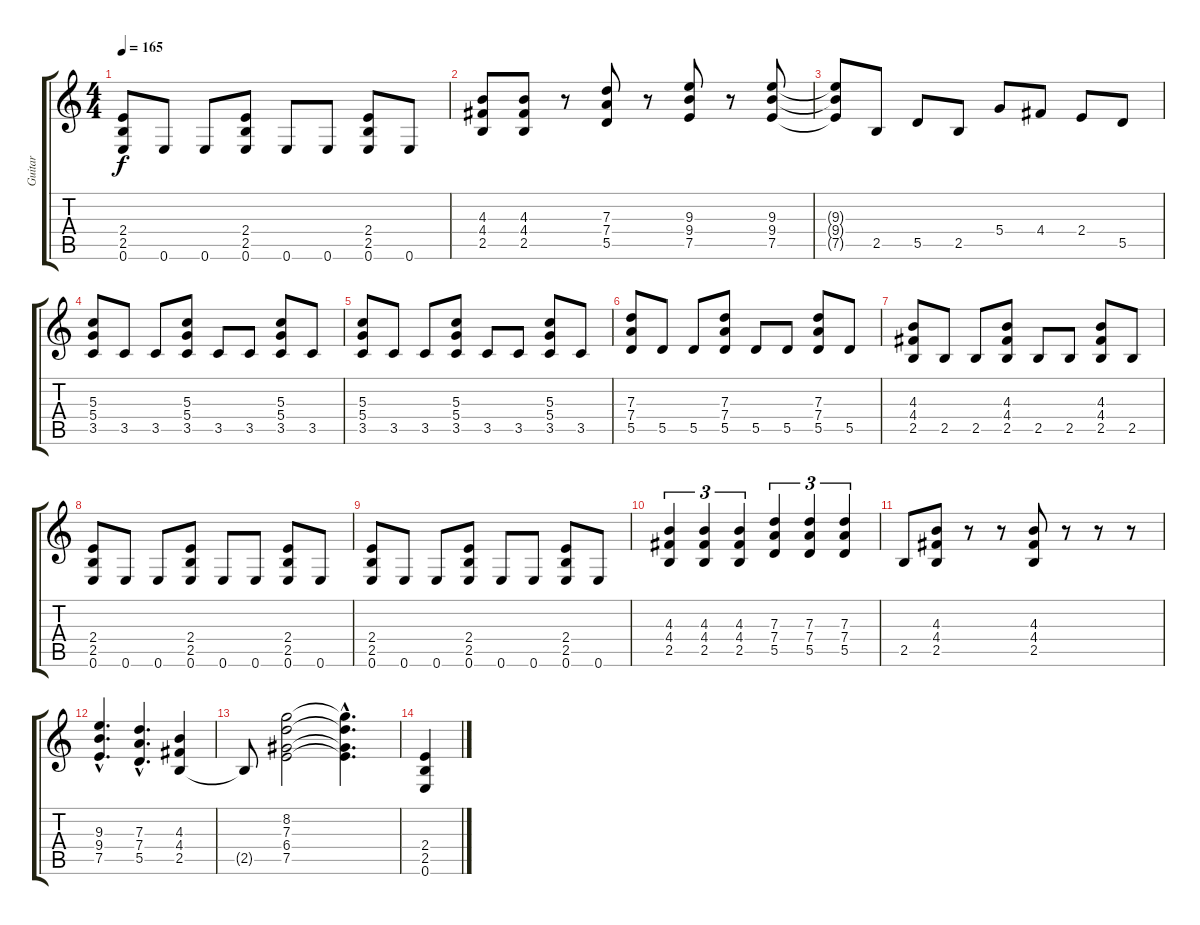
\track ("Guitar" "Guitar") {instrument distortionguitar}
\staff {score tabs}
\tuning (E4 B3 G3 D3 A2 E2) {hide}
\ts (4 4)
\tempo 165
\clef g2
\ks c
(2.4 2.5 0.6).8{dy f} 0.6.8 0.6.8 (2.4 2.5 0.6).8 0.6.8 0.6.8 (2.4 2.5 0.6).8 0.6.8 |
(4.3 4.4 2.5).8 (4.3 4.4 2.5).8 r.8 (7.3 7.4 5.5).8 r.8 (9.3 9.4 7.5).8 r.8 (9.3 9.4 7.5).8 |
(9.3{t} 9.4{t} 7.5{t}).8 2.5.8 5.5.8 2.5.8 5.4.8 4.4.8 2.4.8 5.5.8 |
(5.3 5.4 3.5).8 3.5.8 3.5.8 (5.3 5.4 3.5).8 3.5.8 3.5.8 (5.3 5.4 3.5).8 3.5.8 |
(5.3 5.4 3.5).8 3.5.8 3.5.8 (5.3 5.4 3.5).8 3.5.8 3.5.8 (5.3 5.4 3.5).8 3.5.8 |
(7.3 7.4 5.5).8 5.5.8 5.5.8 (7.3 7.4 5.5).8 5.5.8 5.5.8 (7.3 7.4 5.5).8 5.5.8 |
(4.3 4.4 2.5).8 2.5.8 2.5.8 (4.3 4.4 2.5).8 2.5.8 2.5.8 (4.3 4.4 2.5).8 2.5.8 |
(2.4 2.5 0.6).8 0.6.8 0.6.8 (2.4 2.5 0.6).8 0.6.8 0.6.8 (2.4 2.5 0.6).8 0.6.8 |
(2.4 2.5 0.6).8 0.6.8 0.6.8 (2.4 2.5 0.6).8 0.6.8 0.6.8 (2.4 2.5 0.6).8 0.6.8 |
(4.3 4.4 2.5).4{tu (3 2)} (4.3 4.4 2.5).4{tu (3 2)} (4.3 4.4 2.5).4{tu (3 2)} (7.3 7.4 5.5).4{tu (3 2)} (7.3 7.4 5.5).4{tu (3 2)} (7.3 7.4 5.5).4{tu (3 2)} |
2.5.8 (4.3 4.4 2.5).8 r.8 r.8 (4.3 4.4 2.5).8 r.8 r.8 r.8 |
(9.3{hac} 9.4{hac} 7.5{hac}).4{d} (7.3{hac} 7.4{hac} 5.5{hac}).4{d} (4.3 4.4 2.5).4 |
2.5{t}.8 (8.2 7.3 6.4 7.5).2 (8.2{hac t} 7.3{hac t} 6.4{hac t} 7.5{hac t}).4{d} |
(2.4 2.5 0.6).4
